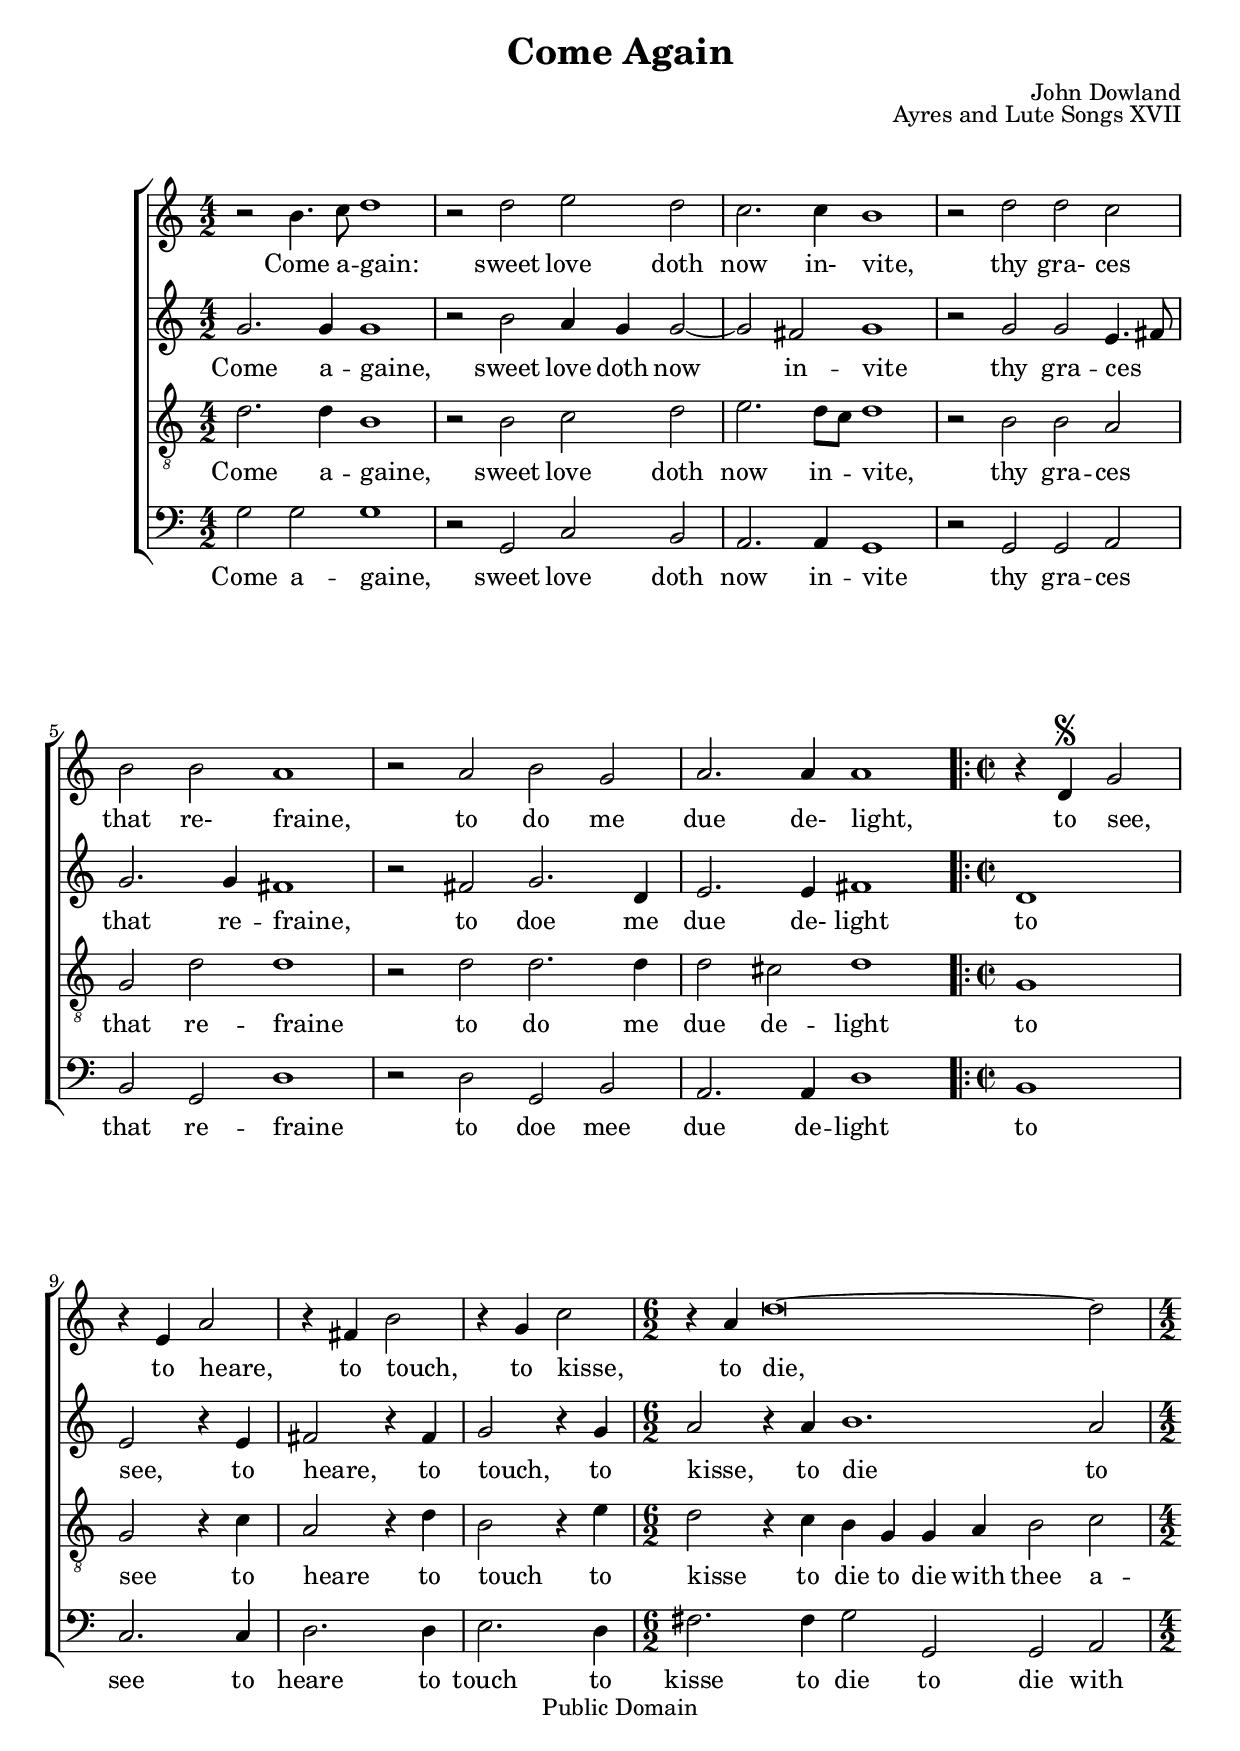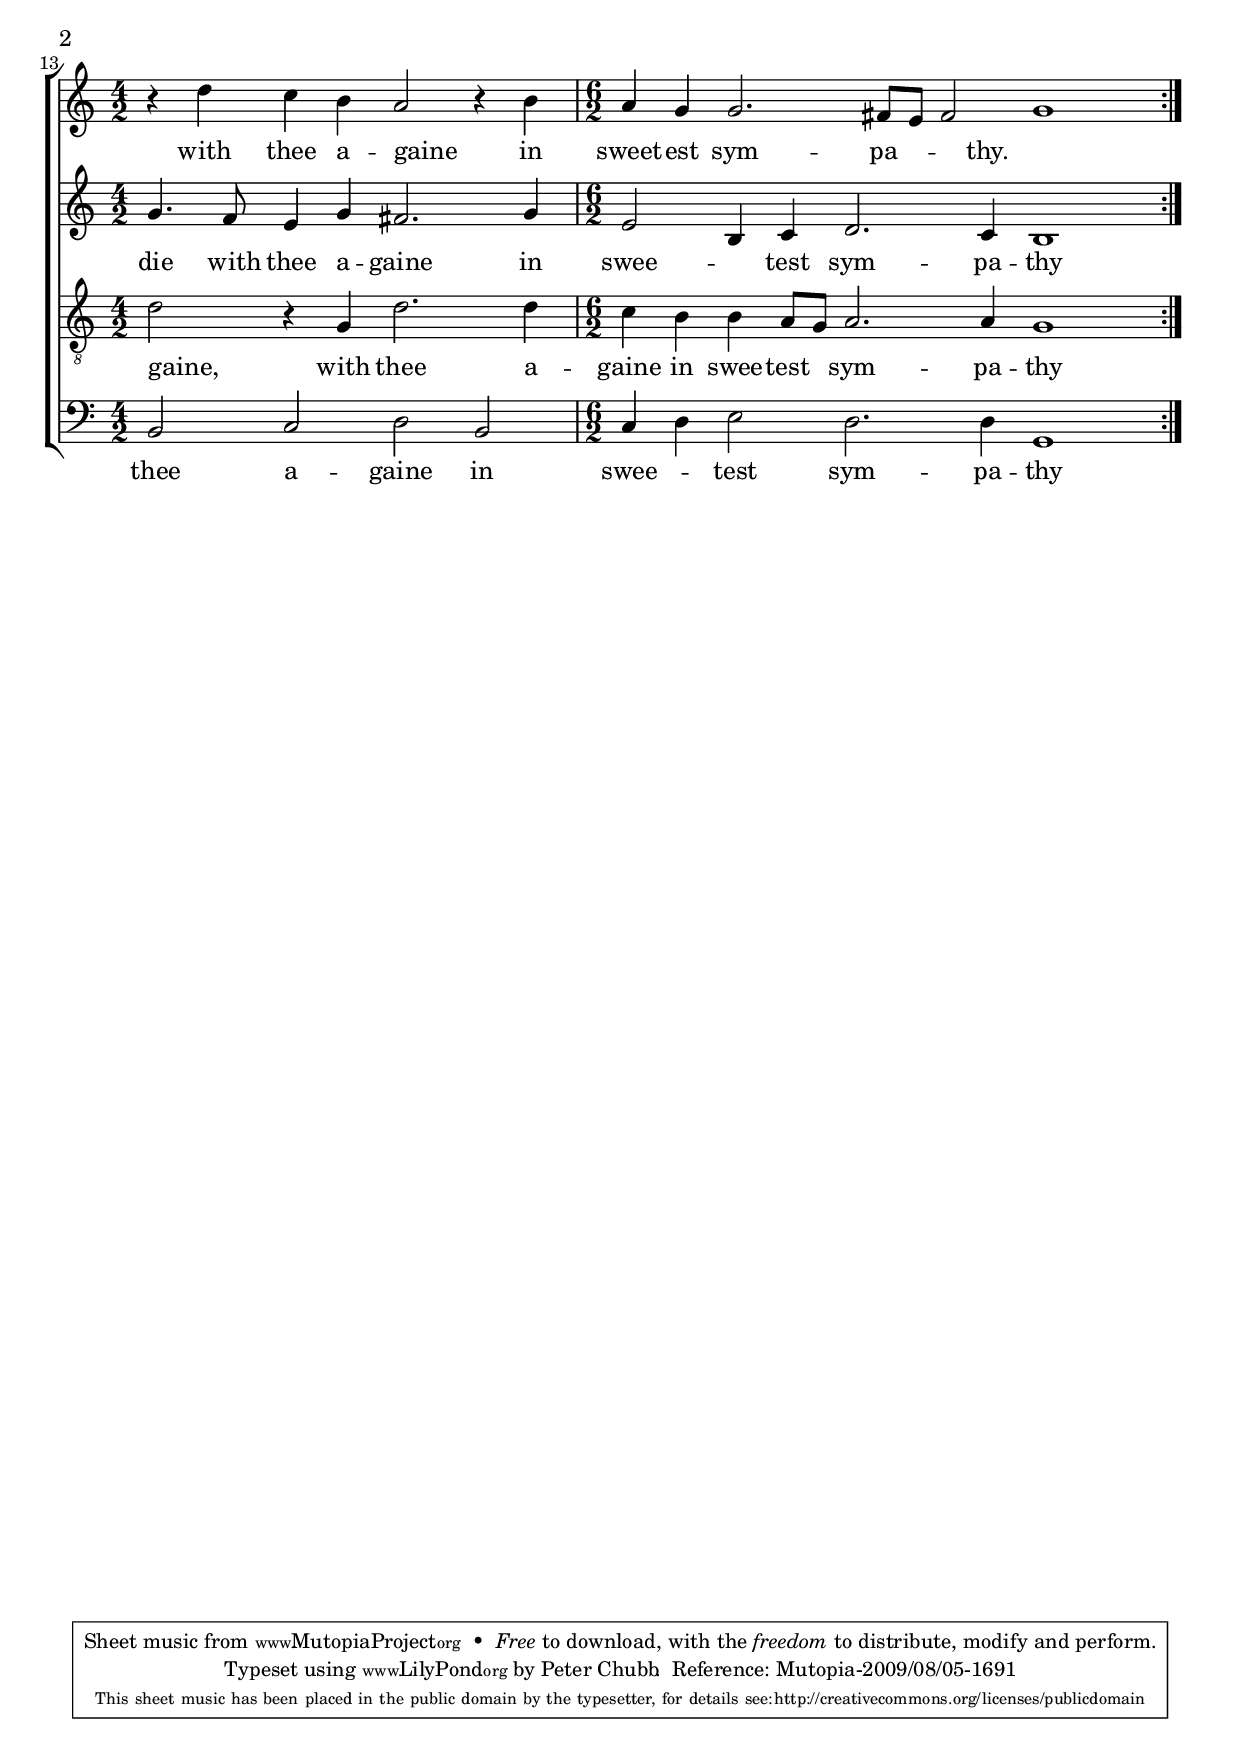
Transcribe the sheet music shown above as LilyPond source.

#(ly:set-option 'old-relative)
\header{
	title = "Come Again"
	composer = "John Dowland"
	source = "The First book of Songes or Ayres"
	opus = "Ayres and Lute Songs XVII"
	date = "1597"
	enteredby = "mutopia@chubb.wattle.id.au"

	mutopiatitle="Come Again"
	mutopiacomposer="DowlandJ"
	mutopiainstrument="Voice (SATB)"
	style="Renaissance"
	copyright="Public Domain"
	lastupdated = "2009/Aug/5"
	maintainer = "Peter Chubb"
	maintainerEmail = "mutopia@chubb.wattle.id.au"

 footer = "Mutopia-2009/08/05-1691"
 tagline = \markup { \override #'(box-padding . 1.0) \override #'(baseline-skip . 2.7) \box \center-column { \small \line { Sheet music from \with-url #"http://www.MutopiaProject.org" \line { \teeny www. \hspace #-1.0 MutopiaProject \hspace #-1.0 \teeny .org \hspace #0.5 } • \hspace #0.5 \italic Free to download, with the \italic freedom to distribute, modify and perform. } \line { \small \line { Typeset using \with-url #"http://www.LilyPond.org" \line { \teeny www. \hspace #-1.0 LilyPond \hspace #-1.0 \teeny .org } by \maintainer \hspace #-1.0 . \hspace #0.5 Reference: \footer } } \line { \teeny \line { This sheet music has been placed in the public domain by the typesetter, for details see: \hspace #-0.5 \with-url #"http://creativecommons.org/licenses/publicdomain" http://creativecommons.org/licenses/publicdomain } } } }
}

\version "2.12.0"

%{
	I've attempted here to give the flavour of the original, as
	well as a modern (singing edition.)

	You'll have to imagine the page layout:
	on the left side of a somewhat-larger than A4 spread there's
	the Cantus with the first verse below it, and lute tablature below
	the singing line.  The Cantus is fully barred, with a C time
	signature, although individual bars may contain four, two or
	six minims.  At the bottom of the page are the rest of the verses.

	The altus, tenor and bassus parts are on the right hand page,
	arranged so that the tenor would stand next to the cantus,
	the alto opposite him, and the bass to the right.  The music
	is laid out so that you could put the book on a table and
	stand around it each singer would see his or her own part the
	right way up.
	None of these parts have bar lines, or more than the first
	verse.
	There is a segno at `to see' on the lute, cantus, bassus and
	alto parts (but not the tenor to) indicate a repeat.
%}

modernGlobal = {
	\key c \major
	\time 4/2
	\skip 1*14
	\repeat "volta" 2 {
	\time 2/2
	\skip 1*4
	\time 6/2
	\skip 2*6
	\time 4/2
	\skip 2*4
	\time 6/2
	\skip 2*6
	}
}

OldGlobal = {
	 \override Staff.TimeSignature   #'style = #'old4/4
	 \set Staff.barAuto = "0"
}

OldCantusTime = {
	\OldGlobal
	\time 4/2
	\skip 2*4 \bar "|"
	\skip 2*4 \bar "|"
	\skip 2*4 \bar "|"
	\skip 2*4 \bar "|"
	\skip 2*4 \bar "|"
	\skip 2*4 \bar "|"
	\skip 2*4 \bar "|"
	\skip 2*2 \bar "|"
	\skip 2*2 \bar "|"
	\skip 2*2 \bar "|"
	\skip 2*2 \bar "|"
	\skip 2*6 \bar "|"
	\skip 2*4 \bar "|"
	\skip 2*6 \bar ":|"
}

cantus = \relative c''{
	r2 b4. c8 d1
	r2 d e d |
	c2. c4 b1 |
	r2 d2 d c |
	b2 b a1 | 
	r2 a b g |
	a2. a4 a1 |
	r4 d,^\segno g2 
	r4 e4 a2 |
	r4 fis4 b2
	r4 g4 c2 |
	r4 a4 d\breve ~ d2
	r4 d c b a2 r4 b4 
	a g g2. fis8 e fis2 g1
}

cantusLyrics = \lyricmode{
	_2 Come4. a8 -- gain:1 _2 sweet love doth now2. in-4 vite,1
	_2 thy2 gra- ces that re- fraine,1
	_2 to do me due2. de-4 light,1
	_4 to see,2
	_4 to heare,2
	_4 to touch,2
	_4 to kisse,2
	_4 to die,2*4 __ _2
	_4 with thee a -- gaine2
	_4 in sweet -- est sym2. -- pa2 --  thy.1
}


altus = \relative c''{
	g2. g4 g1
	r2 b2 a4 g g2 ~ g2 
	fis2 g1
	r2
	g2 g e4. fis8 
	g2. g4 fis1 
	r2 fis2	g2. d4 
	 e2. e4 fis1 
	d1 e2 %to see
	r4 e4 fis2  % to hear
	r4 fis4 g2 % to touch
	r4 g4   a2 % to kisse
	r4 a4 b1. a2 g4.
	f8 e4 g
	fis2. g4 
	e2 b4 c d2. c4 b1	
}

altusLyrics = \lyricmode{
       Come2. a4 -- gaine,1 _2 sweet2 love4 doth now1 in2 -- vite1 _2
       thy gra -- ces4.. __ _16 that2. re4 -- fraine,1 _2
       to doe2. me4 due2. de-4 light1
       to1 see,2 _4 to4 heare,2 _4 to touch,2 _4 to kisse,2 _4
       to die1 __ _2 to2 die4. with8 thee4 a -- gaine2. in4 swee2. -- test4
       sym2. -- pa4 -- thy1
}

tenor = \relative c'{
	d2. d4 b1
	r2 b c d e2. d8 c d1
	r2 b b a g d' d1
	r2
	d d2. d4 d2
	cis2 d1
	g,1 g2 r4 c4
	a2 r4 d4 b2 r4 e4 d2 r4 c b g g a 
	b2 c d r4 g, d'2. d4 c b b a8 g a2. a4 g1
}

tenorLyrics = \lyricmode{
	Come2. a4 -- gaine,1 _2 sweet2 love doth now2. in4 -- vite,1 _2 thy2
	gra -- ces that re -- fraine1 _2 to2 do2. me4 due2 de -- light1 to
	see2 _4 to heare2 _4 to touch2 _4 to kisse2 _4 to  die to die
	with thee2 a -- gaine, _4 with thee2. a4 -- gaine4 in swee -- test
	sym2. -- pa4 -- thy1
}

bassus = \relative c'{
		       g2 g g1 r2 g, c b a2. a4 g1
		       r2 g2 g a b g d'1 r2
		       d2 g, b
		       a2. a4 d1
		       b1 c2. c4 d2. d4 e2. d4 fis2. fis4 g2 g, g a b
		       c d b c4 d e2 d2. d4 g,1
}
bassusLyrics = \lyricmode{
	Come2 a -- gaine,1
	_2 sweet2 love doth now2. in4 -- vite1 _2 thy gra -- ces that re --
       fraine1 _2 to doe mee due2. de4 -- light1
       to1 see2. to4 heare2. to4 touch2. to4 kisse2.
       to4 die2 to die with thee a -- gaine in swee -- test sym2. -- pa4 --
       thy1
}
		       
	
accompRH = \relative c' {
	<b d g>1 ~  <b d g> |
	r2 \context Staff <<
	{\voiceOne g'4 fis e fis  <g d>2 ~| g8[ g fis e] fis2 g1 }
	{\voiceTwo <d b>2 g, g| c1 <d b>}
	>>
	r2 \context Staff <<
	 {\voiceOne g4. a8 b2 a | g2. g4 fis1}
	 {\voiceTwo <b, d>1 <c e>4. fis8 | d2 b a1|}
	 >>
	 r2 \context Staff <<
	 	 {\voiceOne fis2 g1 | r8 e4. ~ e4 g fis1}
		 {\voiceTwo <d a>2  <<d1 ~ \\ { b2 g}>>  d8 d cis b cis2 <d a>1}
		 >>
	<c g>2. <c g>4 <c e>2 r4 <c e>4 |
	<a fis'>2 r4 <d fis>4 <b g'>2 r4 <e g>4 | <d a'>2 r4 <d a'>4
	<d b'>1. <c e a>2 |
	\context Staff <<
	{\voiceOne g'4. fis8 e4 g }{\voiceTwo d2 c4 b}>>
	<fis d>2 <g d> |
	<e c>4 b2 c4 \context Staff <<{\voiceOne d2. c4} a1>> <b d g>1
}

accompLH = \relative c'{
	g1( g,) |
	r2 g'2 c, b |
	a1 g |
	r2 g2. g4 a2 |
	b g d' d, |
	r2 d' g, b |
	<a a'>1 d2 d, |
	b'2. b4 c2 r4 c4 d2 r4 d4 e2 r4 e4 |
	fis2 r4 fis4 g2 g, g'4 g, a2 |
	b2 c <d a'> <b b'>
	<c a'>4 \context Staff <<
	    {\voiceOne g'1 g4 fis2 }
	    {\voiceTwo d e2 d1}
	    >>
	    <g, g'>1
}


urtext = \context ChoirStaff <<
		 \context Staff = "cantus" <<
			  \clef "petrucci-c1"
			  \OldCantusTime 
			  \cantus
		 >>
		 \context Lyrics = "cantus" \cantusLyrics

		 \context Staff = "altus" {
			\override Staff.TimeSignature   #'style = #'old4/4
			\clef 	"petrucci-c2"
			\altus
		}
		\context Staff = "tenor" <<
			 \clef "petrucci-c2"
			 \tenor
		>>		

		\context Staff = "bassus" <<
			 \clef "petrucci-f"
			 \bassus
		>>		
>>


madrigal = \context ChoirStaff <<
		\context Staff ="cantus" <<
			\modernGlobal
			\cantus
		>>
		\context Lyrics = "cantus" \cantusLyrics

		\context Staff = "altus" <<
			 \modernGlobal
			 \altus
		>>
		\context Lyrics = "altus" \altusLyrics

		\context Staff = "tenor" <<
			 \clef "G_8"
			 \modernGlobal
			 \tenor
		>>		
		\context Lyrics = "tenor" \tenorLyrics

		\context Staff = "bassus" <<
			 \clef "bass"
			 \modernGlobal
			 \bassus
		 >>		
		 \context Lyrics = "bassus" \bassusLyrics
>>

solo = \context StaffGroup <<
		\context Staff ="cantus" <<
			\modernGlobal
			\cantus
		>>
		\context Lyrics = "cantus" \cantusLyrics
		\context GrandStaff <<
			 \context Staff = "XX" <<
				  \clef "treble"
				  \modernGlobal
				  \accompRH
			  >>
			 \context Staff = "YY" <<
				  \clef "bass"
				  \modernGlobal
				  \accompLH
			  >>
		>>
 >>

\score{

	%% Solo Voice arrangement
%	 \transpose c' aes \solo
	\madrigal
%	\urtext

	\layout{
	}
	
  \midi {
    \context {
      \Score
      tempoWholesPerMinute = #(ly:make-moment 100 2)
      }
    }
}

